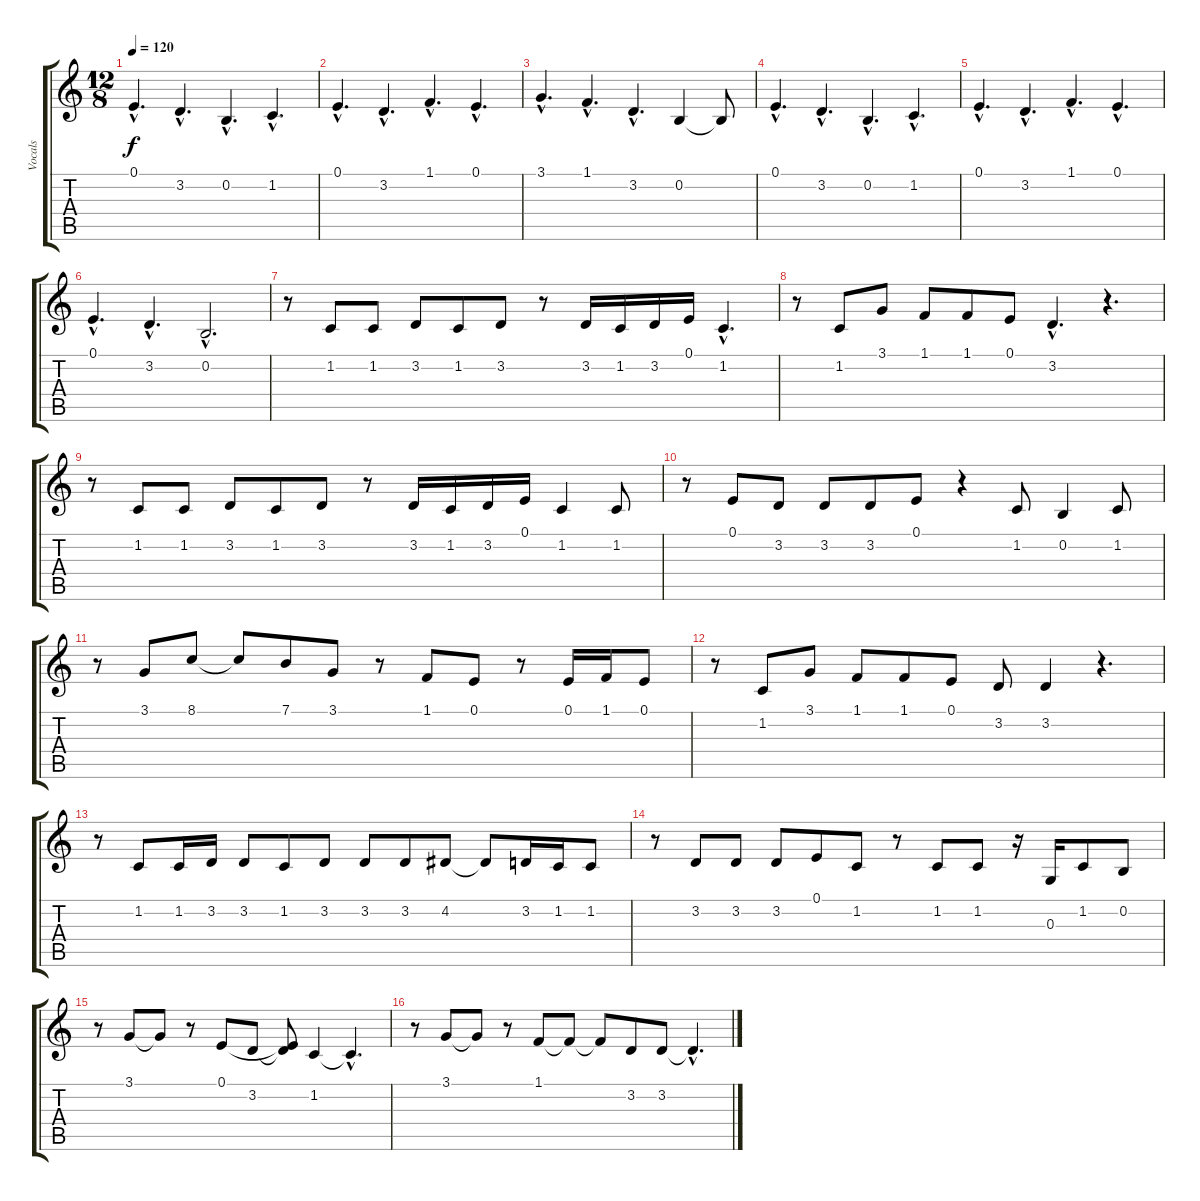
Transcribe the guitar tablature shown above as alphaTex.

\track ("Vocals" "Vocals") {instrument voiceoohs}
\staff {score tabs}
\tuning (E4 B3 G3 D3 A2 E2) {hide}
\ts (12 8)
\tempo 120
\clef g2
\ks c
0.1{hac}.4{d dy f} 3.2{hac}.4{d} 0.2{hac}.4{d} 1.2{hac}.4{d} |
0.1{hac}.4{d} 3.2{hac}.4{d} 1.1{hac}.4{d} 0.1{hac}.4{d} |
3.1{hac}.4{d} 1.1{hac}.4{d} 3.2{hac}.4{d} 0.2.4 0.2{t}.8 |
0.1{hac}.4{d} 3.2{hac}.4{d} 0.2{hac}.4{d} 1.2{hac}.4{d} |
0.1{hac}.4{d} 3.2{hac}.4{d} 1.1{hac}.4{d} 0.1{hac}.4{d} |
0.1{hac}.4{d} 3.2{hac}.4{d} 0.2{hac}.2{d} |
r.8 1.2.8 1.2.8 3.2.8 1.2.8 3.2.8 r.8 3.2.16 1.2.16 3.2.16 0.1.16 1.2{hac}.4{d} |
r.8 1.2.8 3.1.8 1.1.8 1.1.8 0.1.8 3.2{hac}.4{d} r.4{d} |
r.8 1.2.8 1.2.8 3.2.8 1.2.8 3.2.8 r.8 3.2.16 1.2.16 3.2.16 0.1.16 1.2.4 1.2.8 |
r.8 0.1.8 3.2.8 3.2.8 3.2.8 0.1.8 r.4 1.2.8 0.2.4 1.2.8 |
r.8 3.1.8 8.1.8 8.1{t}.8 7.1.8 3.1.8 r.8 1.1.8 0.1.8 r.8 0.1.16 1.1.16 0.1.8 |
r.8 1.2.8 3.1.8 1.1.8 1.1.8 0.1.8 3.2.8 3.2.4 r.4{d} |
r.8 1.2.8 1.2.16 3.2.16 3.2.8 1.2.8 3.2.8 3.2.8 3.2.8 4.2.8 4.2{t}.8 3.2.16 1.2.16 1.2.8 |
r.8 3.2.8 3.2.8 3.2.8 0.1.8 1.2.8 r.8 1.2.8 1.2.8 r.16 0.3.16 1.2.8 0.2.8 |
r.8 3.1.8 3.1{t}.8 r.8 0.1.8 3.2.8 (0.1{t} 3.2{t}).8 1.2.4 1.2{hac t}.4{d} |
r.8 3.1.8 3.1{t}.8 r.8 1.1.8 1.1{t}.8 1.1{t}.8 3.2.8 3.2.8 3.2{hac t}.4{d}
